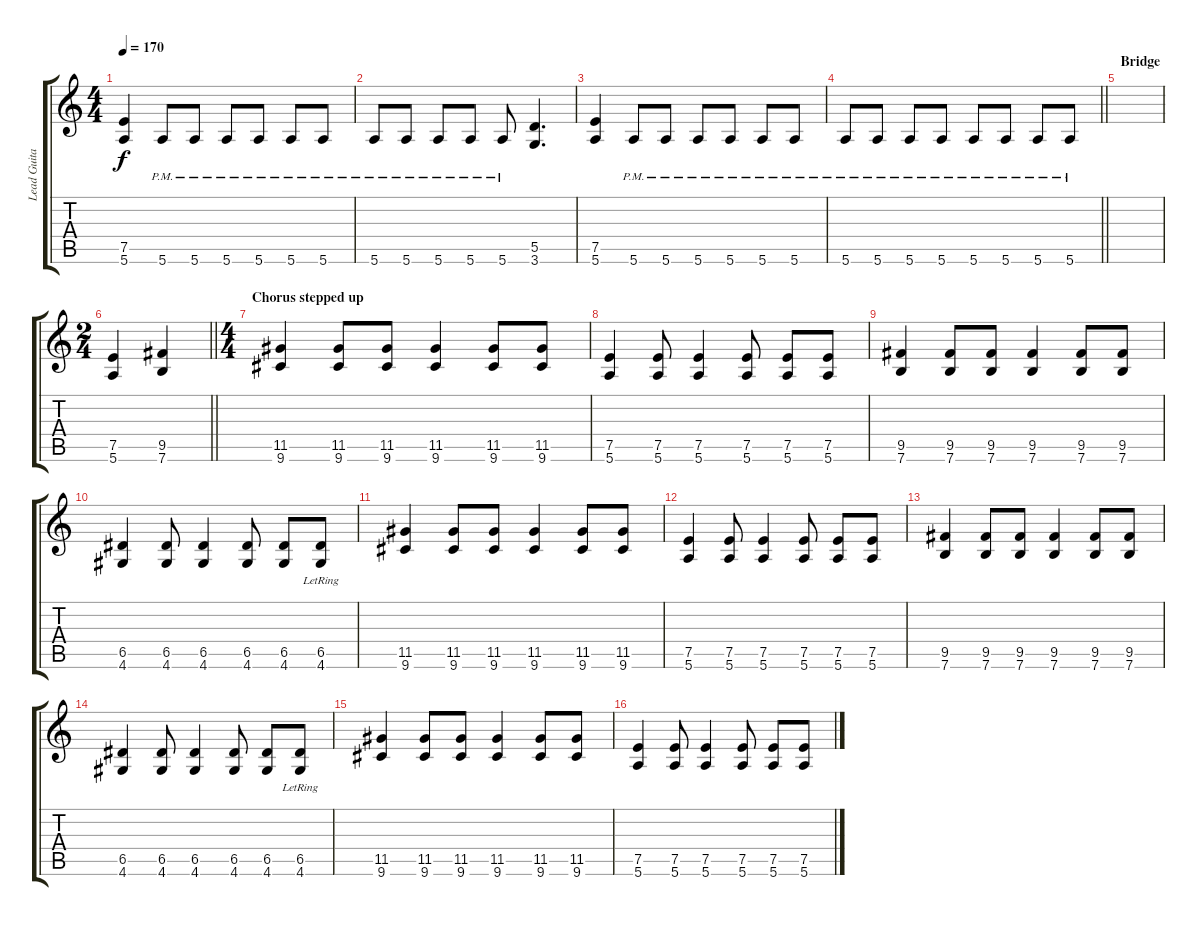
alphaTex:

\track ("Lead Guitar" "Lead Guita") {instrument distortionguitar}
\staff {score tabs}
\tuning (E4 B3 G3 D3 A2 E2) {hide}
\ts (4 4)
\tempo 170
\clef g2
\ks c
(7.5 5.6).4{dy f} 5.6{pm}.8 5.6{pm}.8 5.6{pm}.8 5.6{pm}.8 5.6{pm}.8 5.6{pm}.8 |
5.6{pm}.8 5.6{pm}.8 5.6{pm}.8 5.6{pm}.8 5.6{pm}.8 (5.5 3.6).4{d} |
(7.5 5.6).4 5.6{pm}.8 5.6{pm}.8 5.6{pm}.8 5.6{pm}.8 5.6{pm}.8 5.6{pm}.8 |
\barLineRight lightlight
5.6{pm}.8 5.6{pm}.8 5.6{pm}.8 5.6{pm}.8 5.6{pm}.8 5.6{pm}.8 5.6{pm}.8 5.6{pm}.8 |
\section ("" "Bridge")
|
\ts (2 4)
\barLineRight lightlight
(7.5 5.6).4 (9.5 7.6).4 |
\ts (4 4)
\section ("" "Chorus stepped up")
(11.5 9.6).4 (11.5 9.6).8 (11.5 9.6).8 (11.5 9.6).4 (11.5 9.6).8 (11.5 9.6).8 |
(7.5 5.6).4 (7.5 5.6).8 (7.5 5.6).4 (7.5 5.6).8 (7.5 5.6).8 (7.5 5.6).8 |
(9.5 7.6).4 (9.5 7.6).8 (9.5 7.6).8 (9.5 7.6).4 (9.5 7.6).8 (9.5 7.6).8 |
(6.5 4.6).4 (6.5 4.6).8 (6.5 4.6).4 (6.5 4.6).8 (6.5 4.6).8 (6.5{lr} 4.6).8 |
(11.5 9.6).4 (11.5 9.6).8 (11.5 9.6).8 (11.5 9.6).4 (11.5 9.6).8 (11.5 9.6).8 |
(7.5 5.6).4 (7.5 5.6).8 (7.5 5.6).4 (7.5 5.6).8 (7.5 5.6).8 (7.5 5.6).8 |
(9.5 7.6).4 (9.5 7.6).8 (9.5 7.6).8 (9.5 7.6).4 (9.5 7.6).8 (9.5 7.6).8 |
(6.5 4.6).4 (6.5 4.6).8 (6.5 4.6).4 (6.5 4.6).8 (6.5 4.6).8 (6.5{lr} 4.6).8 |
(11.5 9.6).4 (11.5 9.6).8 (11.5 9.6).8 (11.5 9.6).4 (11.5 9.6).8 (11.5 9.6).8 |
(7.5 5.6).4 (7.5 5.6).8 (7.5 5.6).4 (7.5 5.6).8 (7.5 5.6).8 (7.5 5.6).8
